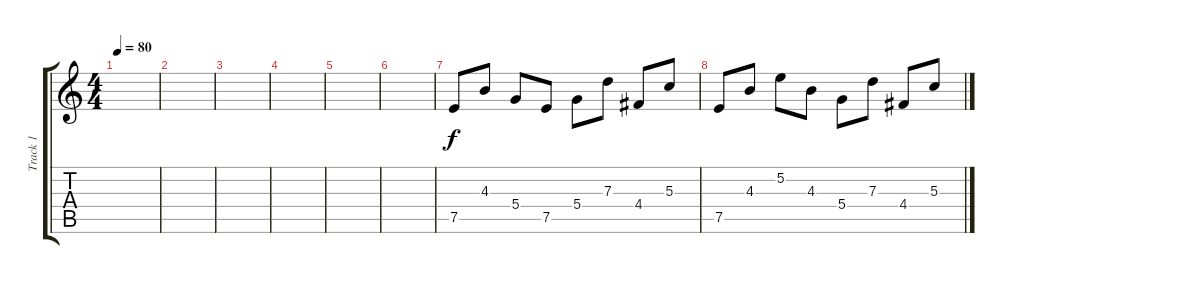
\track ("Track 1" "Track 1") {instrument acousticguitarsteel}
\staff {score tabs}
\tuning (E4 B3 G3 D3 A2 E2) {hide}
\ts (4 4)
\tempo 80
\clef g2
\ks c
|
|
|
|
|
|
7.5.8 4.3.8 5.4.8 7.5.8 5.4.8 7.3.8 4.4.8 5.3.8 |
7.5.8 4.3.8 5.2.8 4.3.8 5.4.8 7.3.8 4.4.8 5.3.8
